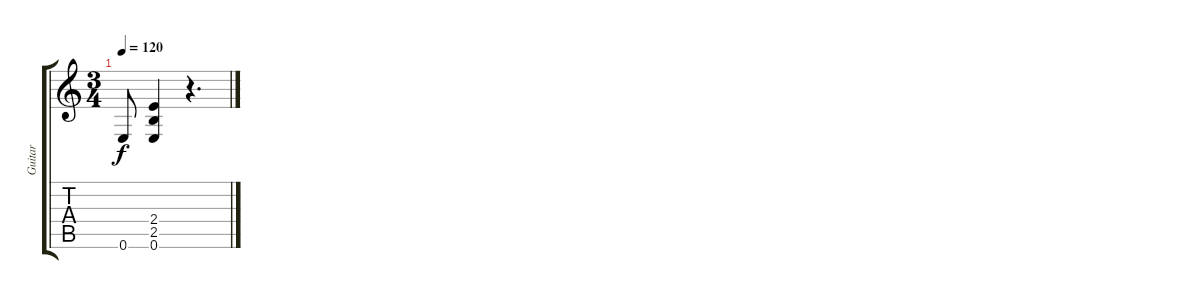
\track ("Guitar" "Guitar") {instrument distortionguitar}
\staff {score tabs}
\tuning (E4 B3 G3 D3 A2 E2) {hide}
\ts (3 4)
\tempo 120
\clef g2
\ks c
0.6.8{dy f} (2.4 2.5 0.6).4 r.4{d}
